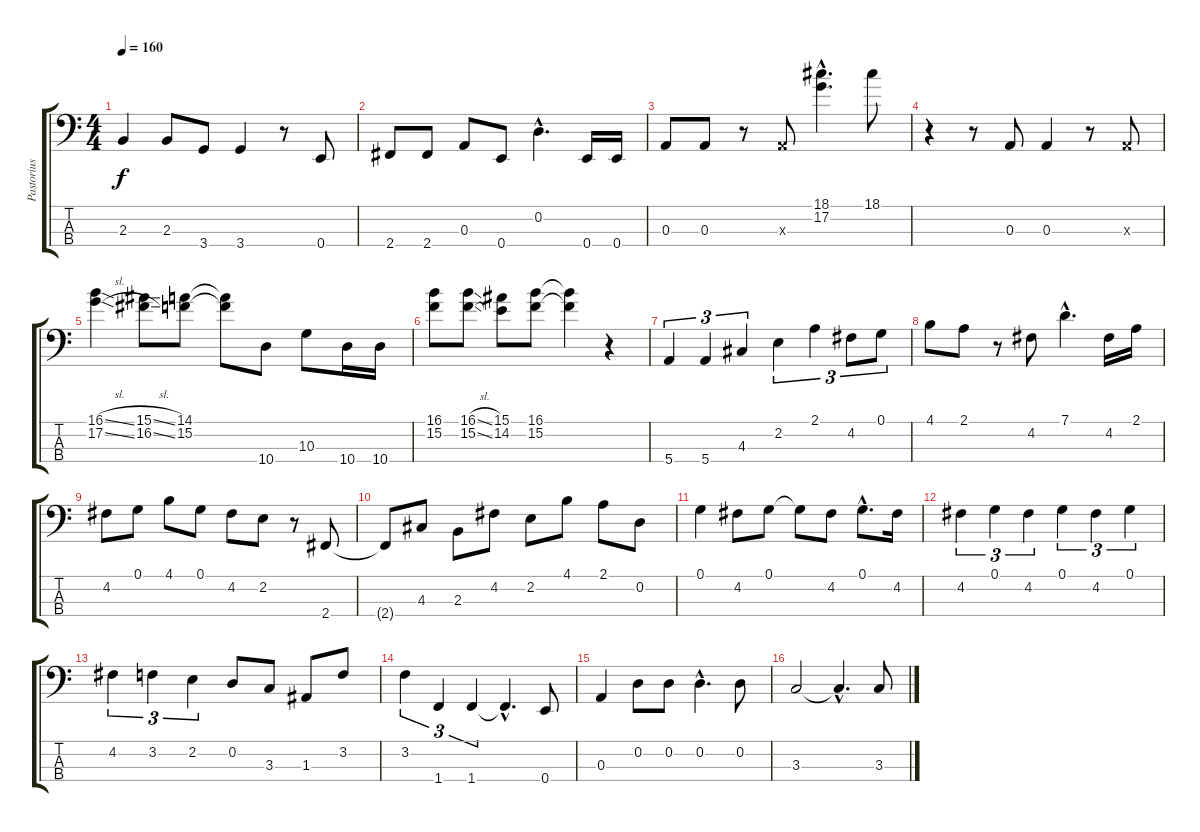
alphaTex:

\track ("Pastorius" "Pastorius") {instrument fretlessbass}
\staff {score tabs}
\tuning (G2 D2 A1 E1) {hide}
\ts (4 4)
\tempo 160
\clef f4
\ks c
2.3.4{dy f} 2.3.8 3.4.8 3.4.4 r.8 0.4.8 |
2.4.8 2.4.8 0.3.8 0.4.8 0.2{hac}.4{d} 0.4.16 0.4.16 |
0.3.8 0.3.8 r.8 0.3{x}.8 (18.1{hac} 17.2{hac}).4{d} 18.1.8 |
r.4 r.8 0.3.8 0.3.4 r.8 0.3{x}.8 |
(16.1{sl} 17.2{sl}).4 (15.1{sl} 16.2{sl}).8 (14.1 15.2).8 (14.1{t} 15.2{t}).8 10.4.8 10.3.8 10.4.16 10.4.16 |
(16.1 15.2).8 (16.1{sl} 15.2{sl}).8 (15.1 14.2).8 (16.1 15.2).8 (16.1{t} 15.2{t}).4 r.4 |
5.4.4{tu (3 2)} 5.4.4{tu (3 2)} 4.3.4{tu (3 2)} 2.2.4{tu (3 2)} 2.1.4{tu (3 2)} 4.2.8{tu (3 2)} 0.1.8{tu (3 2)} |
4.1.8 2.1.8 r.8 4.2.8 7.1{hac}.4{d} 4.2.16 2.1.16 |
4.2.8 0.1.8 4.1.8 0.1.8 4.2.8 2.2.8 r.8 2.4.8 |
2.4{t}.8 4.3.8 2.3.8 4.2.8 2.2.8 4.1.8 2.1.8 0.2.8 |
0.1.4 4.2.8 0.1.8 0.1{t}.8 4.2.8 0.1{hac}.8{d} 4.2.16 |
4.2.4{tu (3 2)} 0.1.4{tu (3 2)} 4.2.4{tu (3 2)} 0.1.4{tu (3 2)} 4.2.4{tu (3 2)} 0.1.4{tu (3 2)} |
4.2.4{tu (3 2)} 3.2.4{tu (3 2)} 2.2.4{tu (3 2)} 0.2.8 3.3.8 1.3.8 3.2.8 |
3.2.4{tu (3 2)} 1.4.4{tu (3 2)} 1.4.4{tu (3 2)} 1.4{hac t}.4{d} 0.4.8 |
0.3.4 0.2.8 0.2.8 0.2{hac}.4{d} 0.2.8 |
3.3.2 3.3{hac t}.4{d} 3.3.8
